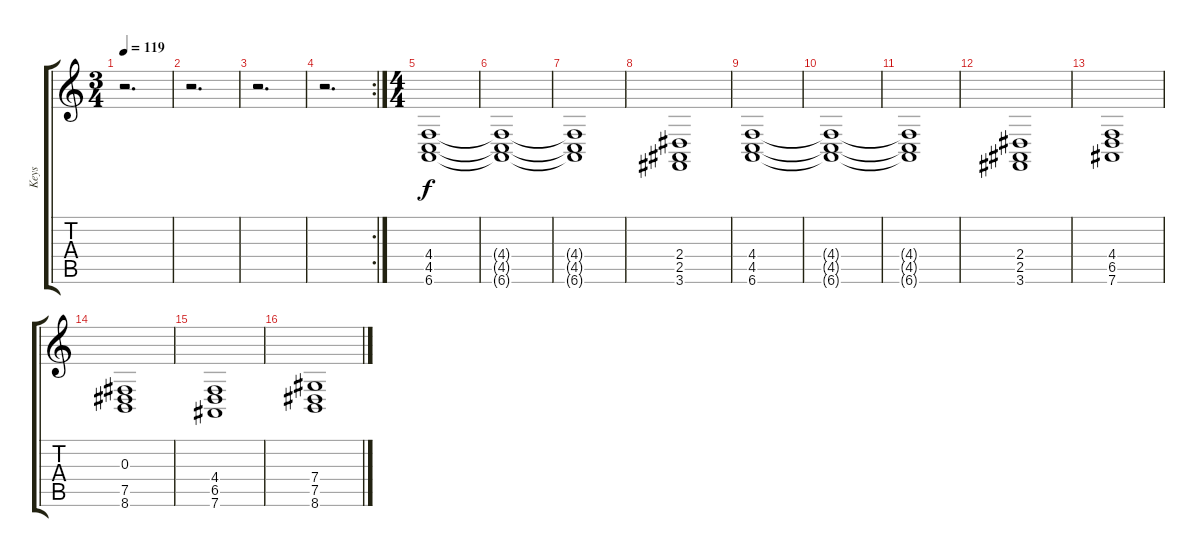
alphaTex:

\track ("Keys" "Keys") {instrument synthstrings1}
\staff {score tabs}
\tuning (Eb4 Bb3 Gb3 Db3 Ab2 Eb2) {hide}
\ts (3 4)
\tempo 119
\clef g2
\ks c
r.2{d dy f} |
r.2{d} |
r.2{d} |
\rc 2
r.2{d} |
\ts (4 4)
(4.4 4.5 6.6).1 |
(4.4{t} 4.5{t} 6.6{t}).1 |
(4.4{t} 4.5{t} 6.6{t}).1 |
(2.4 2.5 3.6).1 |
(4.4 4.5 6.6).1 |
(4.4{t} 4.5{t} 6.6{t}).1 |
(4.4{t} 4.5{t} 6.6{t}).1 |
(2.4 2.5 3.6).1 |
(4.4 6.5 7.6).1 |
(0.3 7.5 8.6).1 |
(4.4 6.5 7.6).1 |
(7.4 7.5 8.6).1
